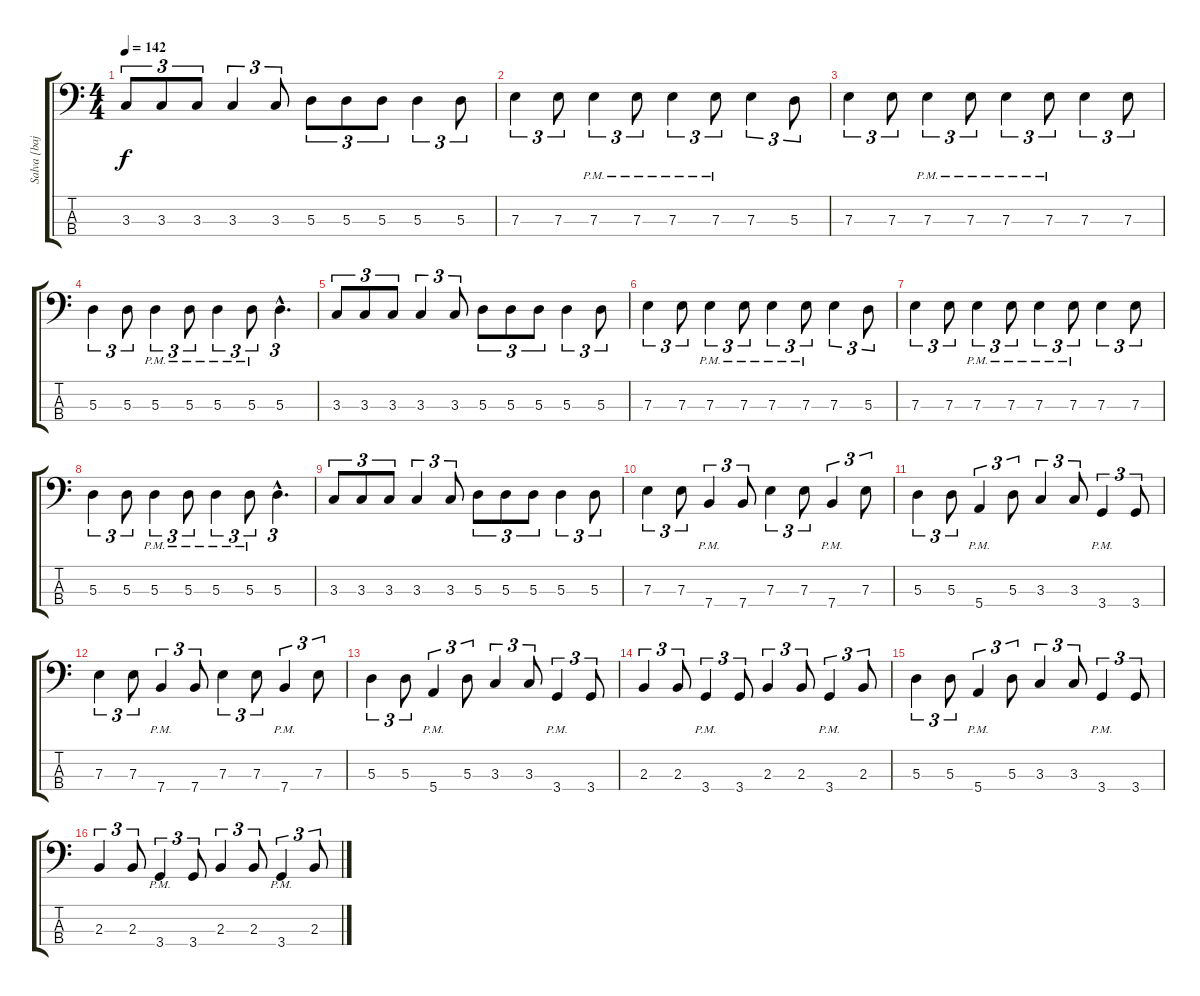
\track ("Salva [bajo]" "Salva [baj") {instrument electricbassfinger}
\staff {score tabs}
\tuning (G2 D2 A1 E1) {hide}
\ts (4 4)
\tempo 142
\clef f4
\ks c
3.3.8{tu (3 2) dy f} 3.3.8{tu (3 2)} 3.3.8{tu (3 2)} 3.3.4{tu (3 2)} 3.3.8{tu (3 2)} 5.3.8{tu (3 2)} 5.3.8{tu (3 2)} 5.3.8{tu (3 2)} 5.3.4{tu (3 2)} 5.3.8{tu (3 2)} |
7.3.4{tu (3 2)} 7.3.8{tu (3 2)} 7.3{pm}.4{tu (3 2)} 7.3{pm}.8{tu (3 2)} 7.3{pm}.4{tu (3 2)} 7.3{pm}.8{tu (3 2)} 7.3.4{tu (3 2)} 5.3.8{tu (3 2)} |
7.3.4{tu (3 2)} 7.3.8{tu (3 2)} 7.3{pm}.4{tu (3 2)} 7.3{pm}.8{tu (3 2)} 7.3{pm}.4{tu (3 2)} 7.3{pm}.8{tu (3 2)} 7.3.4{tu (3 2)} 7.3.8{tu (3 2)} |
5.3.4{tu (3 2)} 5.3.8{tu (3 2)} 5.3{pm}.4{tu (3 2)} 5.3{pm}.8{tu (3 2)} 5.3{pm}.4{tu (3 2)} 5.3{pm}.8{tu (3 2)} 5.3{hac}.4{d tu (3 2)} |
3.3.8{tu (3 2)} 3.3.8{tu (3 2)} 3.3.8{tu (3 2)} 3.3.4{tu (3 2)} 3.3.8{tu (3 2)} 5.3.8{tu (3 2)} 5.3.8{tu (3 2)} 5.3.8{tu (3 2)} 5.3.4{tu (3 2)} 5.3.8{tu (3 2)} |
7.3.4{tu (3 2)} 7.3.8{tu (3 2)} 7.3{pm}.4{tu (3 2)} 7.3{pm}.8{tu (3 2)} 7.3{pm}.4{tu (3 2)} 7.3{pm}.8{tu (3 2)} 7.3.4{tu (3 2)} 5.3.8{tu (3 2)} |
7.3.4{tu (3 2)} 7.3.8{tu (3 2)} 7.3{pm}.4{tu (3 2)} 7.3{pm}.8{tu (3 2)} 7.3{pm}.4{tu (3 2)} 7.3{pm}.8{tu (3 2)} 7.3.4{tu (3 2)} 7.3.8{tu (3 2)} |
5.3.4{tu (3 2)} 5.3.8{tu (3 2)} 5.3{pm}.4{tu (3 2)} 5.3{pm}.8{tu (3 2)} 5.3{pm}.4{tu (3 2)} 5.3{pm}.8{tu (3 2)} 5.3{hac}.4{d tu (3 2)} |
3.3.8{tu (3 2)} 3.3.8{tu (3 2)} 3.3.8{tu (3 2)} 3.3.4{tu (3 2)} 3.3.8{tu (3 2)} 5.3.8{tu (3 2)} 5.3.8{tu (3 2)} 5.3.8{tu (3 2)} 5.3.4{tu (3 2)} 5.3.8{tu (3 2)} |
7.3.4{tu (3 2)} 7.3.8{tu (3 2)} 7.4{pm}.4{tu (3 2)} 7.4.8{tu (3 2)} 7.3.4{tu (3 2)} 7.3.8{tu (3 2)} 7.4{pm}.4{tu (3 2)} 7.3.8{tu (3 2)} |
5.3.4{tu (3 2)} 5.3.8{tu (3 2)} 5.4{pm}.4{tu (3 2)} 5.3.8{tu (3 2)} 3.3.4{tu (3 2)} 3.3.8{tu (3 2)} 3.4{pm}.4{tu (3 2)} 3.4.8{tu (3 2)} |
7.3.4{tu (3 2)} 7.3.8{tu (3 2)} 7.4{pm}.4{tu (3 2)} 7.4.8{tu (3 2)} 7.3.4{tu (3 2)} 7.3.8{tu (3 2)} 7.4{pm}.4{tu (3 2)} 7.3.8{tu (3 2)} |
5.3.4{tu (3 2)} 5.3.8{tu (3 2)} 5.4{pm}.4{tu (3 2)} 5.3.8{tu (3 2)} 3.3.4{tu (3 2)} 3.3.8{tu (3 2)} 3.4{pm}.4{tu (3 2)} 3.4.8{tu (3 2)} |
2.3.4{tu (3 2)} 2.3.8{tu (3 2)} 3.4{pm}.4{tu (3 2)} 3.4.8{tu (3 2)} 2.3.4{tu (3 2)} 2.3.8{tu (3 2)} 3.4{pm}.4{tu (3 2)} 2.3.8{tu (3 2)} |
5.3.4{tu (3 2)} 5.3.8{tu (3 2)} 5.4{pm}.4{tu (3 2)} 5.3.8{tu (3 2)} 3.3.4{tu (3 2)} 3.3.8{tu (3 2)} 3.4{pm}.4{tu (3 2)} 3.4.8{tu (3 2)} |
2.3.4{tu (3 2)} 2.3.8{tu (3 2)} 3.4{pm}.4{tu (3 2)} 3.4.8{tu (3 2)} 2.3.4{tu (3 2)} 2.3.8{tu (3 2)} 3.4{pm}.4{tu (3 2)} 2.3.8{tu (3 2)}
